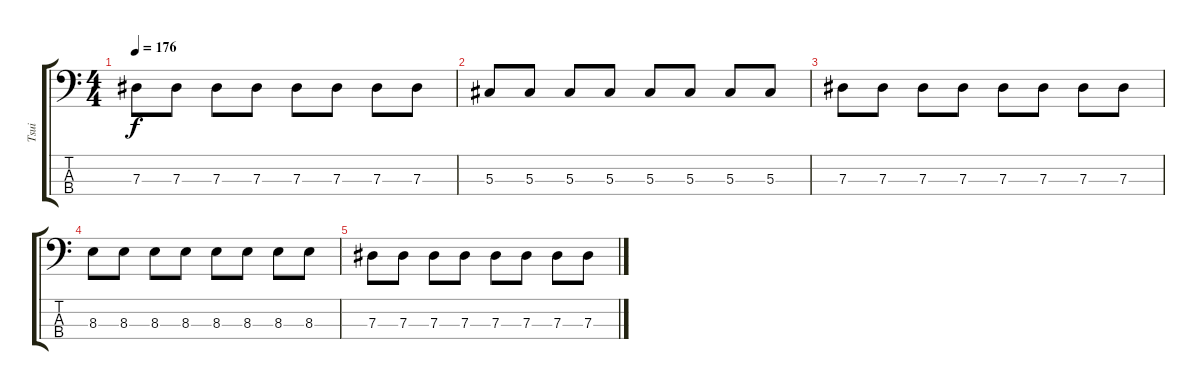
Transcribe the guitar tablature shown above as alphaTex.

\track ("Tsui" "Tsui") {instrument electricbassfinger}
\staff {score tabs}
\tuning (Gb2 Db2 Ab1 Eb1) {hide}
\ts (4 4)
\tempo 176
\clef f4
\ks c
7.3.8{dy f} 7.3.8 7.3.8 7.3.8 7.3.8 7.3.8 7.3.8 7.3.8 |
5.3.8 5.3.8 5.3.8 5.3.8 5.3.8 5.3.8 5.3.8 5.3.8 |
7.3.8 7.3.8 7.3.8 7.3.8 7.3.8 7.3.8 7.3.8 7.3.8 |
8.3.8 8.3.8 8.3.8 8.3.8 8.3.8 8.3.8 8.3.8 8.3.8 |
7.3.8 7.3.8 7.3.8 7.3.8 7.3.8 7.3.8 7.3.8 7.3.8
